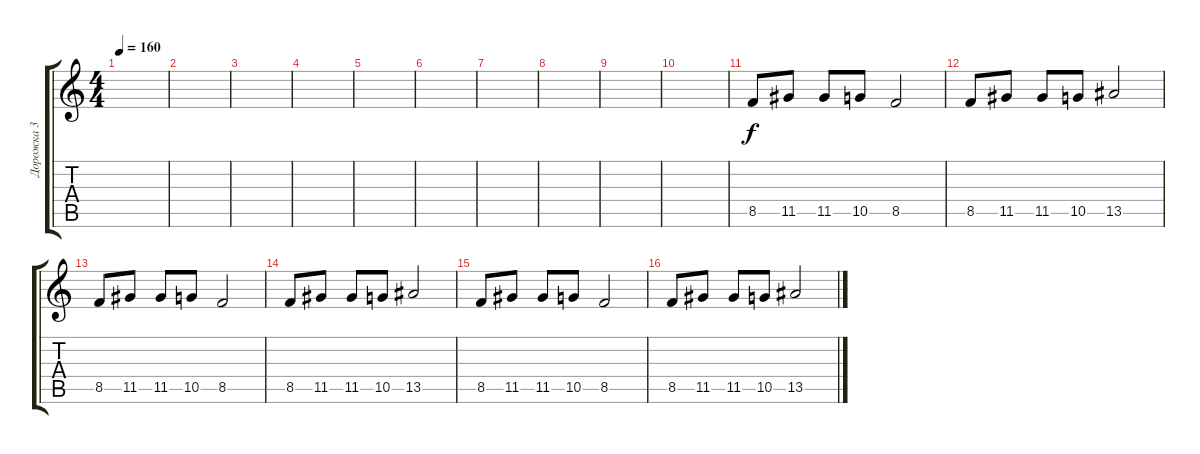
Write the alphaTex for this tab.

\track ("Дорожка 3" "Дорожка 3") {instrument acousticguitarsteel}
\staff {score tabs}
\tuning (E4 B3 G3 D3 A2 E2) {hide}
\ts (4 4)
\tempo 160
\clef g2
\ks c
|
|
|
|
|
|
|
|
|
|
8.5.8 11.5.8 11.5.8 10.5.8 8.5.2 |
8.5.8 11.5.8 11.5.8 10.5.8 13.5.2 |
8.5.8 11.5.8 11.5.8 10.5.8 8.5.2 |
8.5.8 11.5.8 11.5.8 10.5.8 13.5.2 |
8.5.8 11.5.8 11.5.8 10.5.8 8.5.2 |
8.5.8 11.5.8 11.5.8 10.5.8 13.5.2
